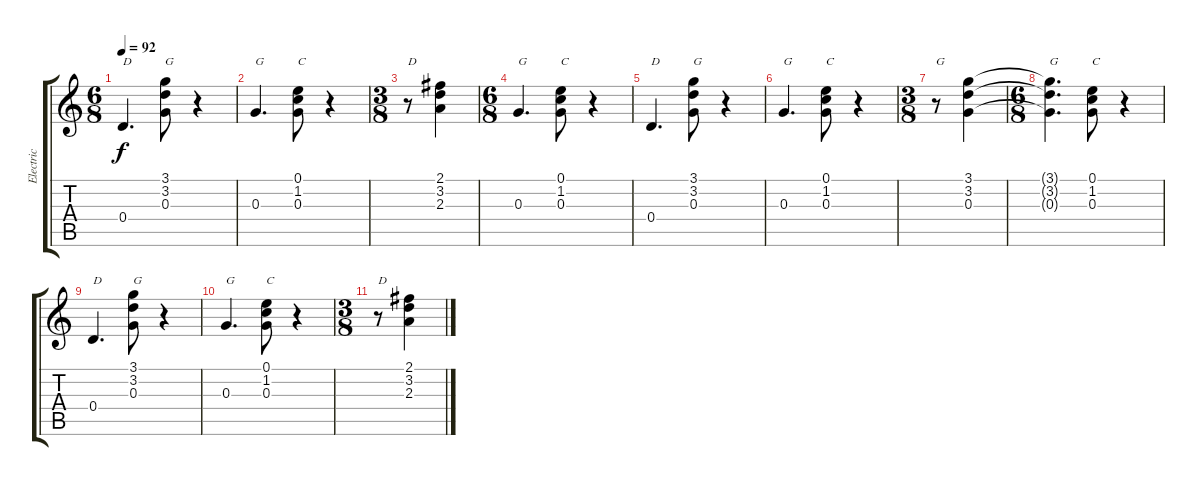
\track ("Electric" "Electric") {instrument overdrivenguitar}
\staff {score tabs}
\tuning (E4 B3 G3 D3 A2 E2) {hide}
\ts (6 8)
\tempo 92
\clef g2
\ks c
0.4.4{d txt "D" dy f} (3.1 3.2 0.3).8{txt "G"} r.4 |
0.3.4{d txt "G"} (0.1 1.2 0.3).8{txt "C"} r.4 |
\ts (3 8)
r.8{txt "D"} (2.1 3.2 2.3).4 |
\ts (6 8)
0.3.4{d txt "G"} (0.1 1.2 0.3).8{txt "C"} r.4 |
0.4.4{d txt "D"} (3.1 3.2 0.3).8{txt "G"} r.4 |
0.3.4{d txt "G"} (0.1 1.2 0.3).8{txt "C"} r.4 |
\ts (3 8)
r.8{txt "G"} (3.1 3.2 0.3).4 |
\ts (6 8)
(3.1{t} 3.2{t} 0.3{t}).4{d txt "G"} (0.1 1.2 0.3).8{txt "C"} r.4 |
0.4.4{d txt "D"} (3.1 3.2 0.3).8{txt "G"} r.4 |
0.3.4{d txt "G"} (0.1 1.2 0.3).8{txt "C"} r.4 |
\ts (3 8)
r.8{txt "D"} (2.1 3.2 2.3).4
